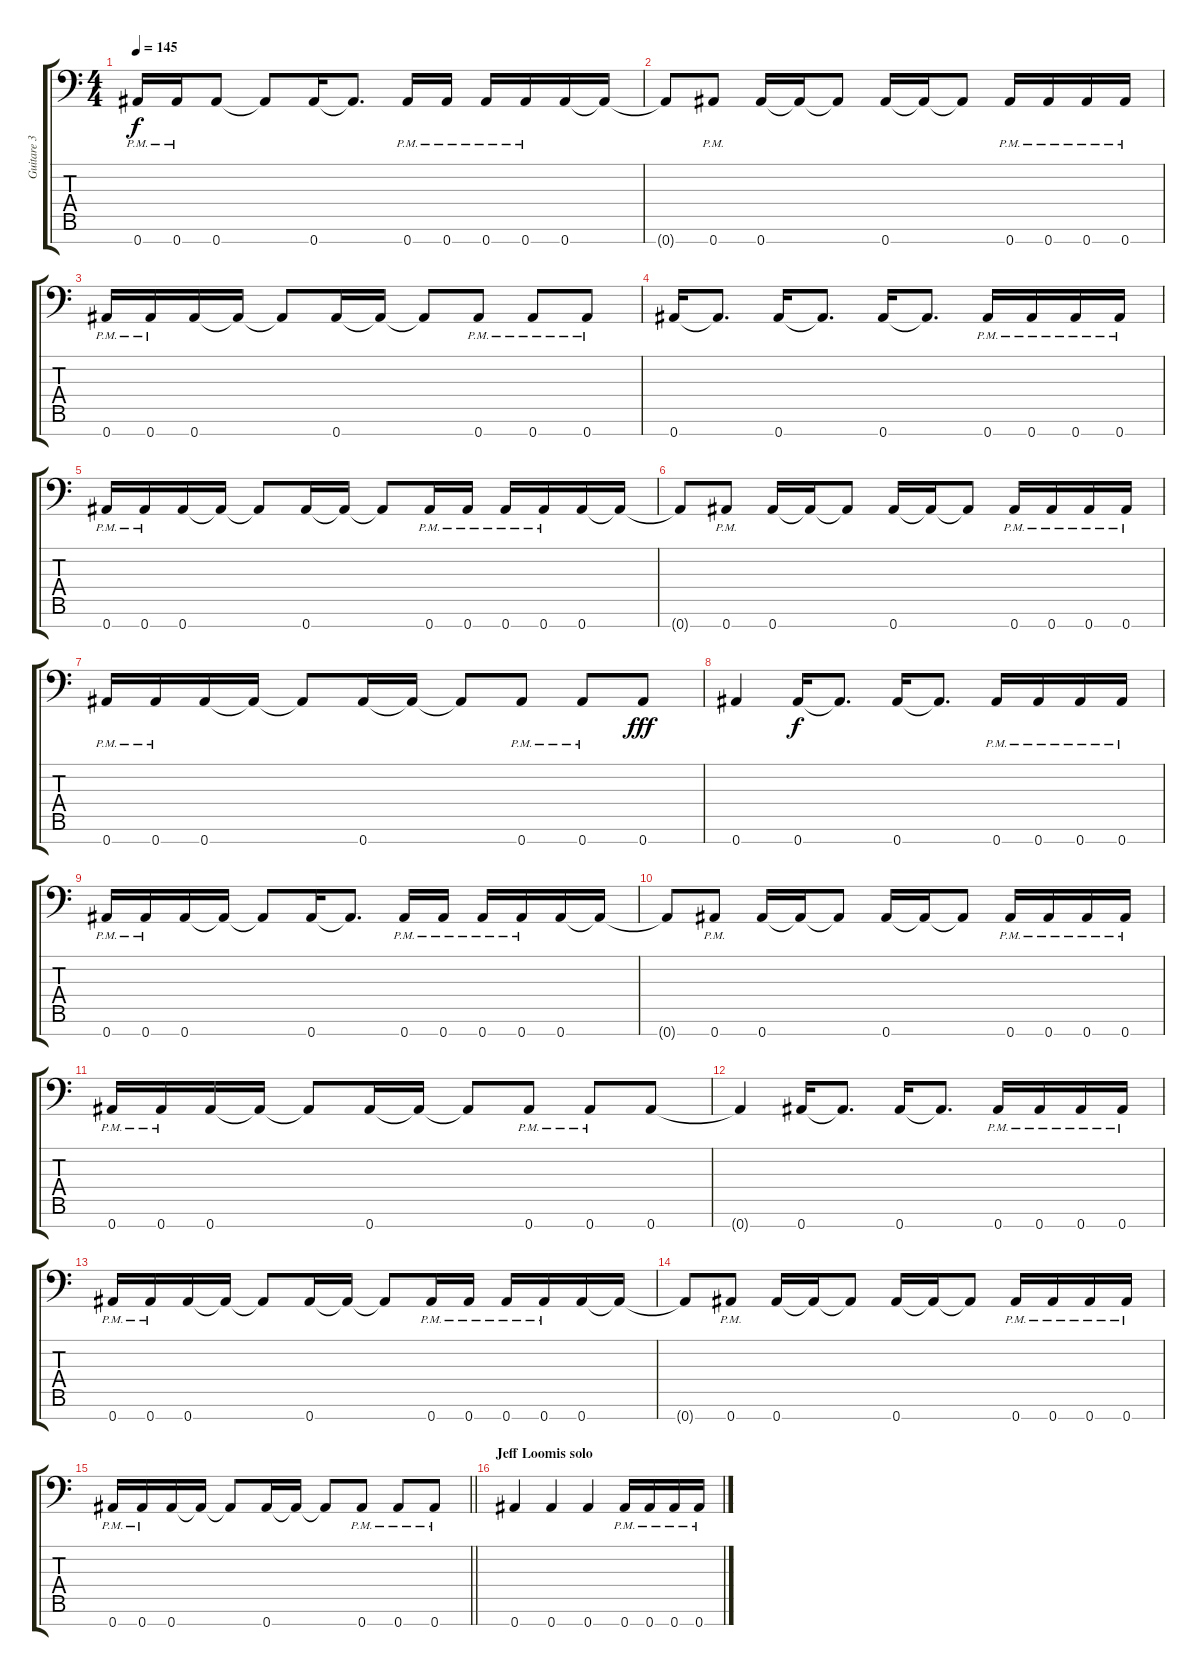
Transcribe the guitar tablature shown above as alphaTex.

\track ("Guitare 3" "Guitare 3") {instrument distortionguitar}
\staff {score tabs}
\tuning (Eb4 Bb3 Gb3 Db3 Ab2 Eb2 Bb1) {hide}
\ts (4 4)
\tempo 145
\clef f4
\ks c
0.7{pm}.16{dy f} 0.7{pm}.16 0.7.8 0.7{t}.8 0.7.16 0.7{t}.8{d} 0.7{pm}.16 0.7{pm}.16 0.7{pm}.16 0.7{pm}.16 0.7.16 0.7{t}.16 |
0.7{t}.8 0.7{pm}.8 0.7.16 0.7{t}.16 0.7{t}.8 0.7.16 0.7{t}.16 0.7{t}.8 0.7{pm}.16 0.7{pm}.16 0.7{pm}.16 0.7{pm}.16 |
0.7{pm}.16 0.7{pm}.16 0.7.16 0.7{t}.16 0.7{t}.8 0.7.16 0.7{t}.16 0.7{t}.8 0.7{pm}.8 0.7{pm}.8 0.7{pm}.8 |
0.7.16 0.7{t}.8{d} 0.7.16 0.7{t}.8{d} 0.7.16 0.7{t}.8{d} 0.7{pm}.16 0.7{pm}.16 0.7{pm}.16 0.7{pm}.16 |
0.7{pm}.16 0.7{pm}.16 0.7.16 0.7{t}.16 0.7{t}.8 0.7.16 0.7{t}.16 0.7{t}.8 0.7{pm}.16 0.7{pm}.16 0.7{pm}.16 0.7{pm}.16 0.7.16 0.7{t}.16 |
0.7{t}.8 0.7{pm}.8 0.7.16 0.7{t}.16 0.7{t}.8 0.7.16 0.7{t}.16 0.7{t}.8 0.7{pm}.16 0.7{pm}.16 0.7{pm}.16 0.7{pm}.16 |
0.7{pm}.16 0.7{pm}.16 0.7.16 0.7{t}.16 0.7{t}.8 0.7.16 0.7{t}.16 0.7{t}.8 0.7{pm}.8 0.7{pm}.8 0.7.8{dy fff} |
0.7.4 0.7.16{dy f} 0.7{t}.8{d} 0.7.16 0.7{t}.8{d} 0.7{pm}.16 0.7{pm}.16 0.7{pm}.16 0.7{pm}.16 |
0.7{pm}.16 0.7{pm}.16 0.7.16 0.7{t}.16 0.7{t}.8 0.7.16 0.7{t}.8{d} 0.7{pm}.16 0.7{pm}.16 0.7{pm}.16 0.7{pm}.16 0.7.16 0.7{t}.16 |
0.7{t}.8 0.7{pm}.8 0.7.16 0.7{t}.16 0.7{t}.8 0.7.16 0.7{t}.16 0.7{t}.8 0.7{pm}.16 0.7{pm}.16 0.7{pm}.16 0.7{pm}.16 |
0.7{pm}.16 0.7{pm}.16 0.7.16 0.7{t}.16 0.7{t}.8 0.7.16 0.7{t}.16 0.7{t}.8 0.7{pm}.8 0.7{pm}.8 0.7.8 |
0.7{t}.4 0.7.16 0.7{t}.8{d} 0.7.16 0.7{t}.8{d} 0.7{pm}.16 0.7{pm}.16 0.7{pm}.16 0.7{pm}.16 |
0.7{pm}.16 0.7{pm}.16 0.7.16 0.7{t}.16 0.7{t}.8 0.7.16 0.7{t}.16 0.7{t}.8 0.7{pm}.16 0.7{pm}.16 0.7{pm}.16 0.7{pm}.16 0.7.16 0.7{t}.16 |
0.7{t}.8 0.7{pm}.8 0.7.16 0.7{t}.16 0.7{t}.8 0.7.16 0.7{t}.16 0.7{t}.8 0.7{pm}.16 0.7{pm}.16 0.7{pm}.16 0.7{pm}.16 |
\barLineRight lightlight
0.7{pm}.16 0.7{pm}.16 0.7.16 0.7{t}.16 0.7{t}.8 0.7.16 0.7{t}.16 0.7{t}.8 0.7{pm}.8 0.7{pm}.8 0.7{pm}.8 |
\section ("" "Jeff Loomis solo")
0.7.4{volume 11} 0.7.4 0.7.4 0.7{pm}.16 0.7{pm}.16 0.7{pm}.16 0.7{pm}.16
